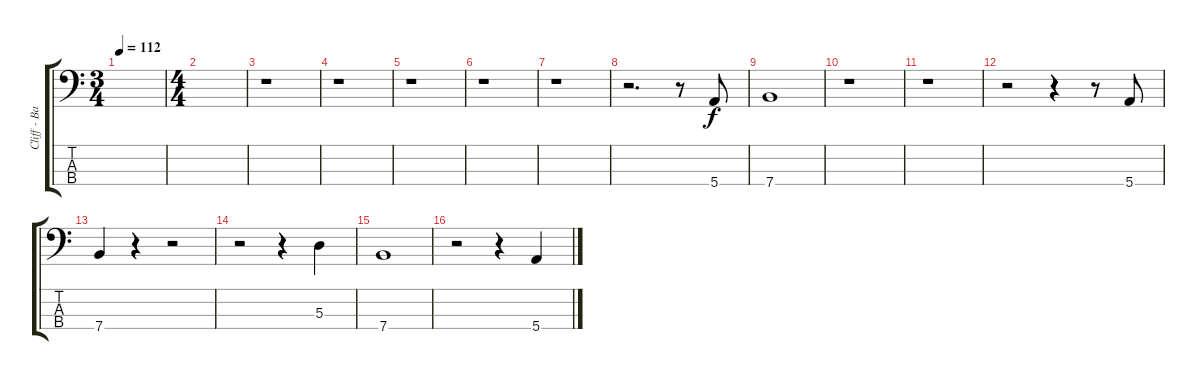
\track ("Cliff - Bass" "Cliff - Ba") {instrument electricbassfinger}
\staff {score tabs}
\tuning (G2 D2 A1 E1) {hide}
\ts (3 4)
\tempo 112
\clef f4
\ks c
|
\ts (4 4)
|
r.1 |
r.1 |
r.1 |
r.1 |
r.1 |
r.2{d} r.8 5.4.8 |
7.4.1 |
r.1 |
r.1 |
r.2 r.4 r.8 5.4.8 |
7.4.4 r.4 r.2 |
r.2 r.4 5.3.4 |
7.4.1 |
r.2 r.4 5.4.4
